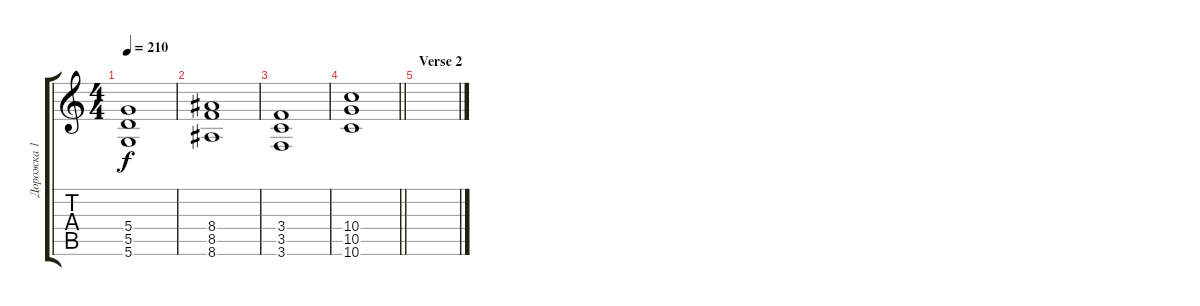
\track ("Дорожка 1" "Дорожка 1") {instrument distortionguitar}
\staff {score tabs}
\tuning (E4 B3 G3 D3 A2 D2) {hide}
\ts (4 4)
\tempo 210
\clef g2
\ks c
(5.4 5.5 5.6).1{dy f} |
(8.4 8.5 8.6).1 |
(3.4 3.5 3.6).1 |
\barLineRight lightlight
(10.4 10.5 10.6).1 |
\section ("" "Verse 2")
